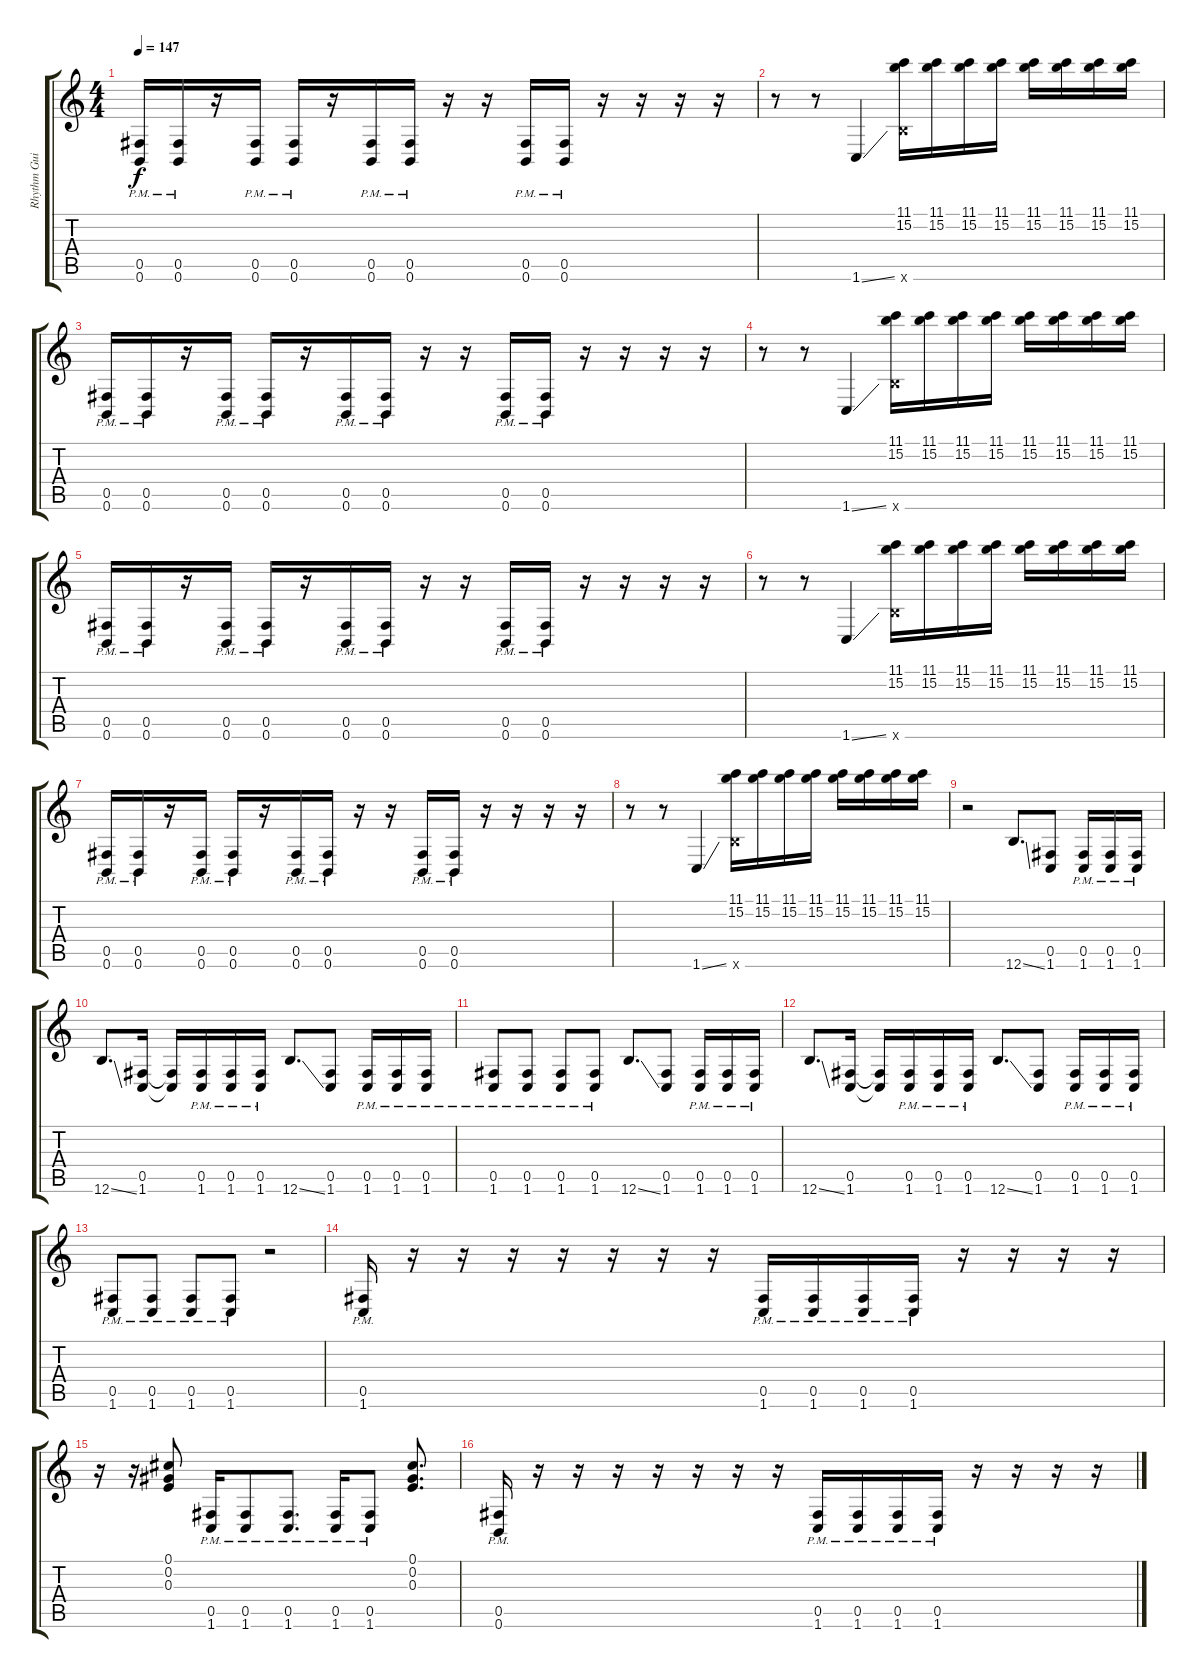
\track ("Rhythm Guitar 2" "Rhythm Gui") {instrument distortionguitar}
\staff {score tabs}
\tuning (Db4 Ab3 E3 B2 Gb2 B1) {hide}
\ts (4 4)
\tempo 147
\clef g2
\ks c
(0.5{pm} 0.6{pm}).16{dy f} (0.5{pm} 0.6{pm}).16 r.16 (0.5{pm} 0.6{pm}).16 (0.5{pm} 0.6{pm}).16 r.16 (0.5{pm} 0.6{pm}).16 (0.5{pm} 0.6{pm}).16 r.16 r.16 (0.5{pm} 0.6{pm}).16 (0.5{pm} 0.6{pm}).16 r.16 r.16 r.16 r.16 |
r.8 r.8 1.6{ss}.4 (11.1 15.2 12.6{x}).16 (11.1 15.2).16 (11.1 15.2).16 (11.1 15.2).16 (11.1 15.2).16 (11.1 15.2).16 (11.1 15.2).16 (11.1 15.2).16 |
(0.5{pm} 0.6{pm}).16 (0.5{pm} 0.6{pm}).16 r.16 (0.5{pm} 0.6{pm}).16 (0.5{pm} 0.6{pm}).16 r.16 (0.5{pm} 0.6{pm}).16 (0.5{pm} 0.6{pm}).16 r.16 r.16 (0.5{pm} 0.6{pm}).16 (0.5{pm} 0.6{pm}).16 r.16 r.16 r.16 r.16 |
r.8 r.8 1.6{ss}.4 (11.1 15.2 12.6{x}).16 (11.1 15.2).16 (11.1 15.2).16 (11.1 15.2).16 (11.1 15.2).16 (11.1 15.2).16 (11.1 15.2).16 (11.1 15.2).16 |
(0.5{pm} 0.6{pm}).16 (0.5{pm} 0.6{pm}).16 r.16 (0.5{pm} 0.6{pm}).16 (0.5{pm} 0.6{pm}).16 r.16 (0.5{pm} 0.6{pm}).16 (0.5{pm} 0.6{pm}).16 r.16 r.16 (0.5{pm} 0.6{pm}).16 (0.5{pm} 0.6{pm}).16 r.16 r.16 r.16 r.16 |
r.8 r.8 1.6{ss}.4 (11.1 15.2 12.6{x}).16 (11.1 15.2).16 (11.1 15.2).16 (11.1 15.2).16 (11.1 15.2).16 (11.1 15.2).16 (11.1 15.2).16 (11.1 15.2).16 |
(0.5{pm} 0.6{pm}).16 (0.5{pm} 0.6{pm}).16 r.16 (0.5{pm} 0.6{pm}).16 (0.5{pm} 0.6{pm}).16 r.16 (0.5{pm} 0.6{pm}).16 (0.5{pm} 0.6{pm}).16 r.16 r.16 (0.5{pm} 0.6{pm}).16 (0.5{pm} 0.6{pm}).16 r.16 r.16 r.16 r.16 |
r.8 r.8 1.6{ss}.4 (11.1 15.2 12.6{x}).16 (11.1 15.2).16 (11.1 15.2).16 (11.1 15.2).16 (11.1 15.2).16 (11.1 15.2).16 (11.1 15.2).16 (11.1 15.2).16 |
r.2 12.6{ss}.8{d} (0.5 1.6).8 (0.5{pm} 1.6{pm}).16 (0.5{pm} 1.6{pm}).16 (0.5{pm} 1.6{pm}).16 |
12.6{ss}.8{d} (0.5 1.6).16 (0.5{t} 1.6{t}).16 (0.5{pm} 1.6{pm}).16 (0.5{pm} 1.6{pm}).16 (0.5{pm} 1.6{pm}).16 12.6{ss}.8{d} (0.5 1.6).8 (0.5{pm} 1.6{pm}).16 (0.5{pm} 1.6{pm}).16 (0.5{pm} 1.6{pm}).16 |
(0.5{pm} 1.6{pm}).8 (0.5{pm} 1.6{pm}).8 (0.5{pm} 1.6{pm}).8 (0.5{pm} 1.6{pm}).8 12.6{ss}.8{d} (0.5 1.6).8 (0.5{pm} 1.6{pm}).16 (0.5{pm} 1.6{pm}).16 (0.5{pm} 1.6{pm}).16 |
12.6{ss}.8{d} (0.5 1.6).16 (0.5{t} 1.6{t}).16 (0.5{pm} 1.6{pm}).16 (0.5{pm} 1.6{pm}).16 (0.5{pm} 1.6{pm}).16 12.6{ss}.8{d} (0.5 1.6).8 (0.5{pm} 1.6{pm}).16 (0.5{pm} 1.6{pm}).16 (0.5{pm} 1.6{pm}).16 |
(0.5{pm} 1.6{pm}).8 (0.5{pm} 1.6{pm}).8 (0.5{pm} 1.6{pm}).8 (0.5{pm} 1.6{pm}).8 r.2 |
(0.5{pm} 1.6{pm}).16 r.16 r.16 r.16 r.16 r.16 r.16 r.16 (0.5{pm} 1.6{pm}).16 (0.5{pm} 1.6{pm}).16 (0.5{pm} 1.6{pm}).16 (0.5{pm} 1.6{pm}).16 r.16 r.16 r.16 r.16 |
r.16 r.16 (0.1 0.2 0.3).8 (0.5{pm} 1.6{pm}).16 (0.5{pm} 1.6{pm}).8 (0.5{pm} 1.6{pm}).8{d} (0.5{pm} 1.6{pm}).16 (0.5{pm} 1.6{pm}).8 (0.1 0.2 0.3).8{d} |
(0.5{pm} 0.6{pm}).16 r.16 r.16 r.16 r.16 r.16 r.16 r.16 (0.5{pm} 1.6{pm}).16 (0.5{pm} 1.6{pm}).16 (0.5{pm} 1.6{pm}).16 (0.5{pm} 1.6{pm}).16 r.16 r.16 r.16 r.16
